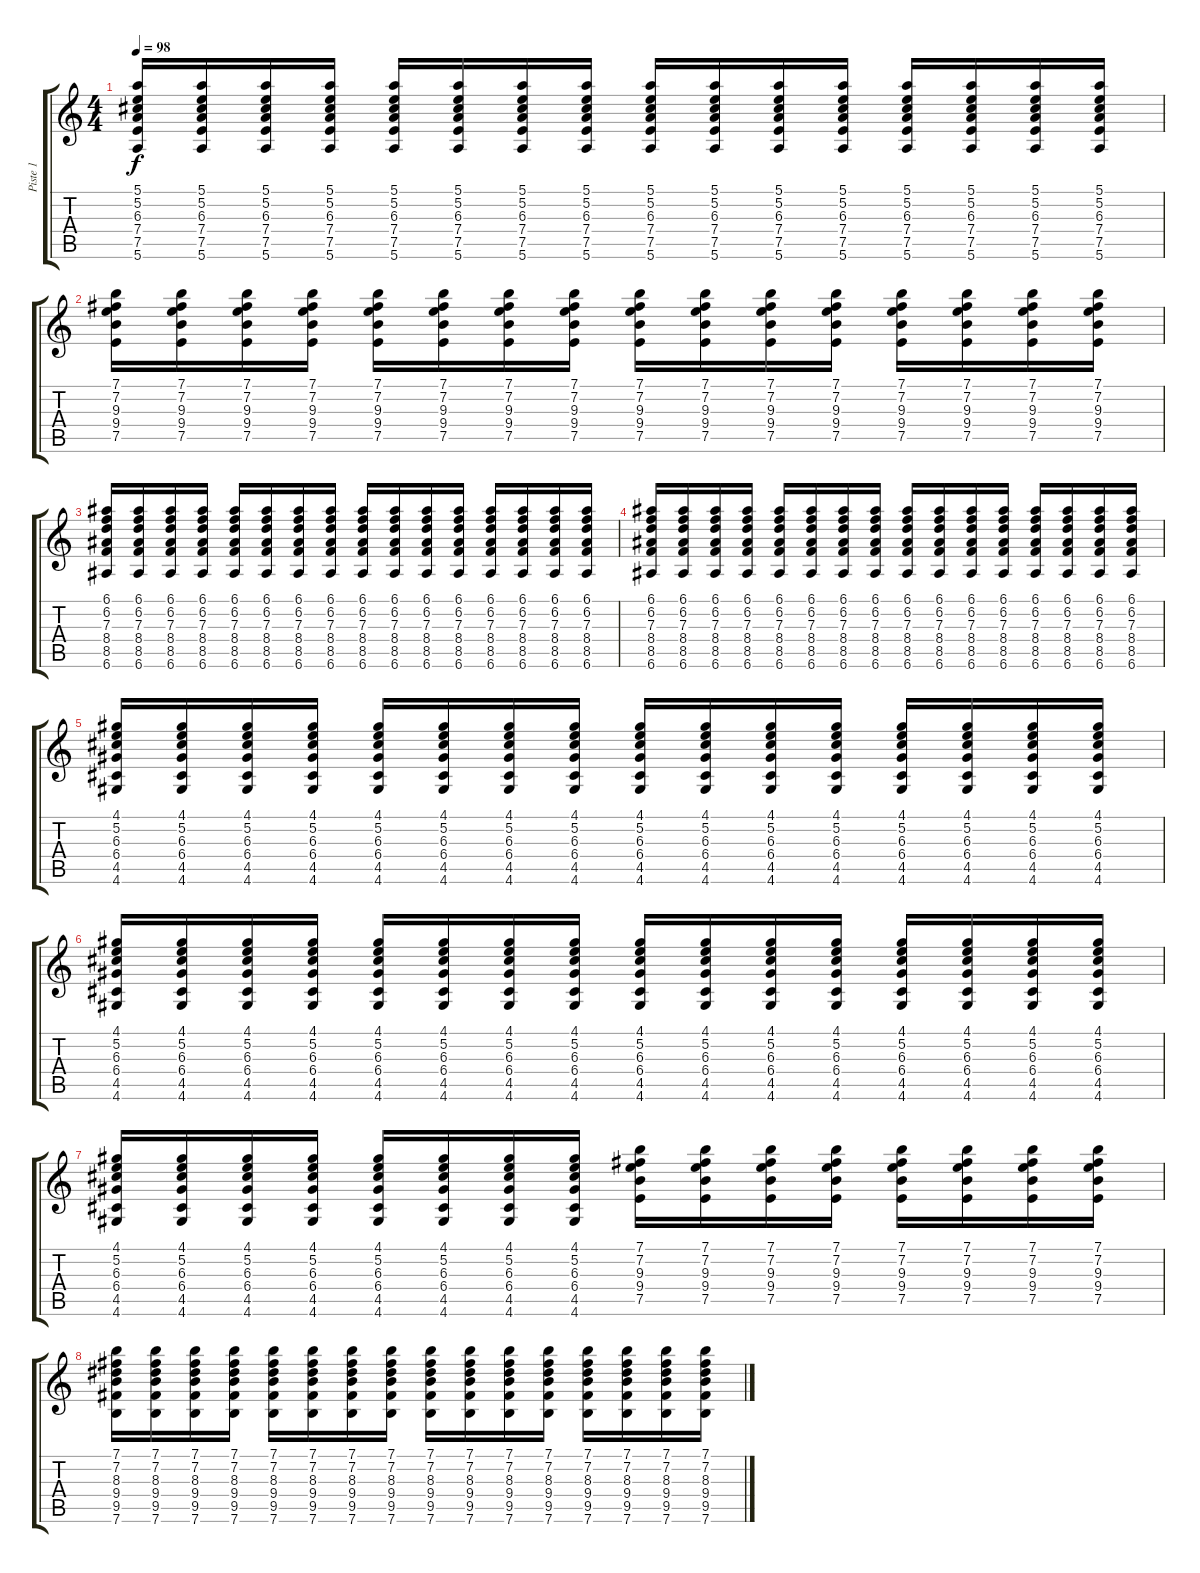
\track ("Piste 1" "Piste 1") {instrument acousticguitarnylon}
\staff {score tabs}
\tuning (E4 B3 G3 D3 A2 E2) {hide}
\ts (4 4)
\tempo 98
\clef g2
\ks c
(5.1 5.2 6.3 7.4 7.5 5.6).16{dy f} (5.1 5.2 6.3 7.4 7.5 5.6).16 (5.1 5.2 6.3 7.4 7.5 5.6).16 (5.1 5.2 6.3 7.4 7.5 5.6).16 (5.1 5.2 6.3 7.4 7.5 5.6).16 (5.1 5.2 6.3 7.4 7.5 5.6).16 (5.1 5.2 6.3 7.4 7.5 5.6).16 (5.1 5.2 6.3 7.4 7.5 5.6).16 (5.1 5.2 6.3 7.4 7.5 5.6).16 (5.1 5.2 6.3 7.4 7.5 5.6).16 (5.1 5.2 6.3 7.4 7.5 5.6).16 (5.1 5.2 6.3 7.4 7.5 5.6).16 (5.1 5.2 6.3 7.4 7.5 5.6).16 (5.1 5.2 6.3 7.4 7.5 5.6).16 (5.1 5.2 6.3 7.4 7.5 5.6).16 (5.1 5.2 6.3 7.4 7.5 5.6).16 |
(7.1 7.2 9.3 9.4 7.5).16 (7.1 7.2 9.3 9.4 7.5).16 (7.1 7.2 9.3 9.4 7.5).16 (7.1 7.2 9.3 9.4 7.5).16 (7.1 7.2 9.3 9.4 7.5).16 (7.1 7.2 9.3 9.4 7.5).16 (7.1 7.2 9.3 9.4 7.5).16 (7.1 7.2 9.3 9.4 7.5).16 (7.1 7.2 9.3 9.4 7.5).16 (7.1 7.2 9.3 9.4 7.5).16 (7.1 7.2 9.3 9.4 7.5).16 (7.1 7.2 9.3 9.4 7.5).16 (7.1 7.2 9.3 9.4 7.5).16 (7.1 7.2 9.3 9.4 7.5).16 (7.1 7.2 9.3 9.4 7.5).16 (7.1 7.2 9.3 9.4 7.5).16 |
(6.1 6.2 7.3 8.4 8.5 6.6).16 (6.1 6.2 7.3 8.4 8.5 6.6).16 (6.1 6.2 7.3 8.4 8.5 6.6).16 (6.1 6.2 7.3 8.4 8.5 6.6).16 (6.1 6.2 7.3 8.4 8.5 6.6).16 (6.1 6.2 7.3 8.4 8.5 6.6).16 (6.1 6.2 7.3 8.4 8.5 6.6).16 (6.1 6.2 7.3 8.4 8.5 6.6).16 (6.1 6.2 7.3 8.4 8.5 6.6).16 (6.1 6.2 7.3 8.4 8.5 6.6).16 (6.1 6.2 7.3 8.4 8.5 6.6).16 (6.1 6.2 7.3 8.4 8.5 6.6).16 (6.1 6.2 7.3 8.4 8.5 6.6).16 (6.1 6.2 7.3 8.4 8.5 6.6).16 (6.1 6.2 7.3 8.4 8.5 6.6).16 (6.1 6.2 7.3 8.4 8.5 6.6).16 |
(6.1 6.2 7.3 8.4 8.5 6.6).16 (6.1 6.2 7.3 8.4 8.5 6.6).16 (6.1 6.2 7.3 8.4 8.5 6.6).16 (6.1 6.2 7.3 8.4 8.5 6.6).16 (6.1 6.2 7.3 8.4 8.5 6.6).16 (6.1 6.2 7.3 8.4 8.5 6.6).16 (6.1 6.2 7.3 8.4 8.5 6.6).16 (6.1 6.2 7.3 8.4 8.5 6.6).16 (6.1 6.2 7.3 8.4 8.5 6.6).16 (6.1 6.2 7.3 8.4 8.5 6.6).16 (6.1 6.2 7.3 8.4 8.5 6.6).16 (6.1 6.2 7.3 8.4 8.5 6.6).16 (6.1 6.2 7.3 8.4 8.5 6.6).16 (6.1 6.2 7.3 8.4 8.5 6.6).16 (6.1 6.2 7.3 8.4 8.5 6.6).16 (6.1 6.2 7.3 8.4 8.5 6.6).16 |
(4.1 5.2 6.3 6.4 4.5 4.6).16 (4.1 5.2 6.3 6.4 4.5 4.6).16 (4.1 5.2 6.3 6.4 4.5 4.6).16 (4.1 5.2 6.3 6.4 4.5 4.6).16 (4.1 5.2 6.3 6.4 4.5 4.6).16 (4.1 5.2 6.3 6.4 4.5 4.6).16 (4.1 5.2 6.3 6.4 4.5 4.6).16 (4.1 5.2 6.3 6.4 4.5 4.6).16 (4.1 5.2 6.3 6.4 4.5 4.6).16 (4.1 5.2 6.3 6.4 4.5 4.6).16 (4.1 5.2 6.3 6.4 4.5 4.6).16 (4.1 5.2 6.3 6.4 4.5 4.6).16 (4.1 5.2 6.3 6.4 4.5 4.6).16 (4.1 5.2 6.3 6.4 4.5 4.6).16 (4.1 5.2 6.3 6.4 4.5 4.6).16 (4.1 5.2 6.3 6.4 4.5 4.6).16 |
(4.1 5.2 6.3 6.4 4.5 4.6).16 (4.1 5.2 6.3 6.4 4.5 4.6).16 (4.1 5.2 6.3 6.4 4.5 4.6).16 (4.1 5.2 6.3 6.4 4.5 4.6).16 (4.1 5.2 6.3 6.4 4.5 4.6).16 (4.1 5.2 6.3 6.4 4.5 4.6).16 (4.1 5.2 6.3 6.4 4.5 4.6).16 (4.1 5.2 6.3 6.4 4.5 4.6).16 (4.1 5.2 6.3 6.4 4.5 4.6).16 (4.1 5.2 6.3 6.4 4.5 4.6).16 (4.1 5.2 6.3 6.4 4.5 4.6).16 (4.1 5.2 6.3 6.4 4.5 4.6).16 (4.1 5.2 6.3 6.4 4.5 4.6).16 (4.1 5.2 6.3 6.4 4.5 4.6).16 (4.1 5.2 6.3 6.4 4.5 4.6).16 (4.1 5.2 6.3 6.4 4.5 4.6).16 |
(4.1 5.2 6.3 6.4 4.5 4.6).16 (4.1 5.2 6.3 6.4 4.5 4.6).16 (4.1 5.2 6.3 6.4 4.5 4.6).16 (4.1 5.2 6.3 6.4 4.5 4.6).16 (4.1 5.2 6.3 6.4 4.5 4.6).16 (4.1 5.2 6.3 6.4 4.5 4.6).16 (4.1 5.2 6.3 6.4 4.5 4.6).16 (4.1 5.2 6.3 6.4 4.5 4.6).16 (7.1 7.2 9.3 9.4 7.5).16 (7.1 7.2 9.3 9.4 7.5).16 (7.1 7.2 9.3 9.4 7.5).16 (7.1 7.2 9.3 9.4 7.5).16 (7.1 7.2 9.3 9.4 7.5).16 (7.1 7.2 9.3 9.4 7.5).16 (7.1 7.2 9.3 9.4 7.5).16 (7.1 7.2 9.3 9.4 7.5).16 |
(7.1 7.2 8.3 9.4 9.5 7.6).16 (7.1 7.2 8.3 9.4 9.5 7.6).16 (7.1 7.2 8.3 9.4 9.5 7.6).16 (7.1 7.2 8.3 9.4 9.5 7.6).16 (7.1 7.2 8.3 9.4 9.5 7.6).16 (7.1 7.2 8.3 9.4 9.5 7.6).16 (7.1 7.2 8.3 9.4 9.5 7.6).16 (7.1 7.2 8.3 9.4 9.5 7.6).16 (7.1 7.2 8.3 9.4 9.5 7.6).16 (7.1 7.2 8.3 9.4 9.5 7.6).16 (7.1 7.2 8.3 9.4 9.5 7.6).16 (7.1 7.2 8.3 9.4 9.5 7.6).16 (7.1 7.2 8.3 9.4 9.5 7.6).16 (7.1 7.2 8.3 9.4 9.5 7.6).16 (7.1 7.2 8.3 9.4 9.5 7.6).16 (7.1 7.2 8.3 9.4 9.5 7.6).16
